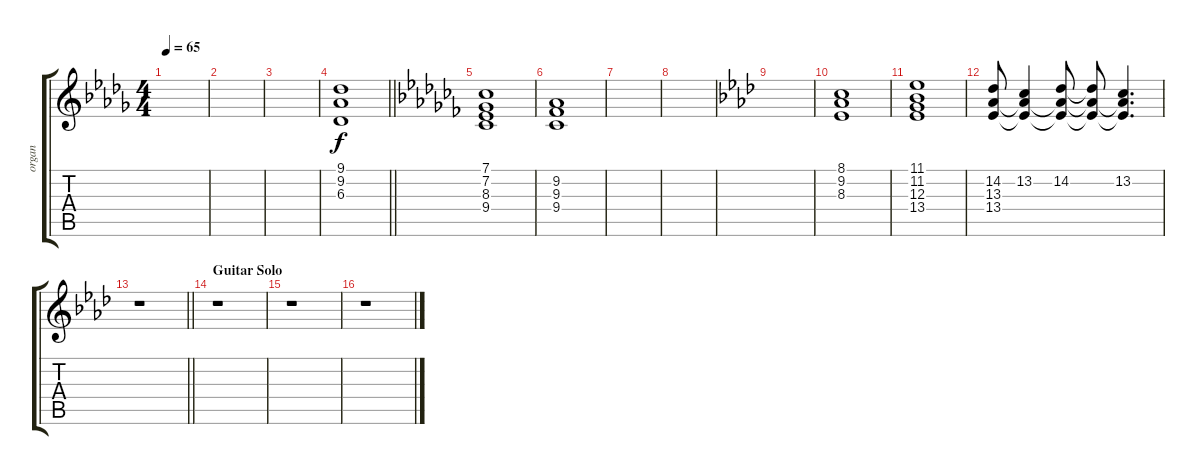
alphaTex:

\track ("organ" "organ") {instrument stringensemble2}
\staff {score tabs}
\tuning (E4 B3 G3 D3 A2 E2) {hide}
\ts (4 4)
\tempo 65
\clef g2
\ks db
|
|
|
\barLineRight lightlight
(9.1 9.2 6.3).1 |
\ks cb
(7.1 7.2 8.3 9.4).1 |
(9.2 9.3 9.4).1 |
|
|
\ks ab
|
(8.1 9.2 8.3).1 |
(11.1 11.2 12.3 13.4).1 |
(14.2 13.3 13.4).8 (13.2 13.3{t} 13.4{t}).4 (14.2 13.3{t} 13.4{t}).8 (14.2{t} 13.3{t} 13.4{t}).8 (13.2 13.3{t} 13.4{t}).4{d} |
\barLineRight lightlight
r.1 |
\section ("" "Guitar Solo")
r.1 |
r.1 |
r.1
